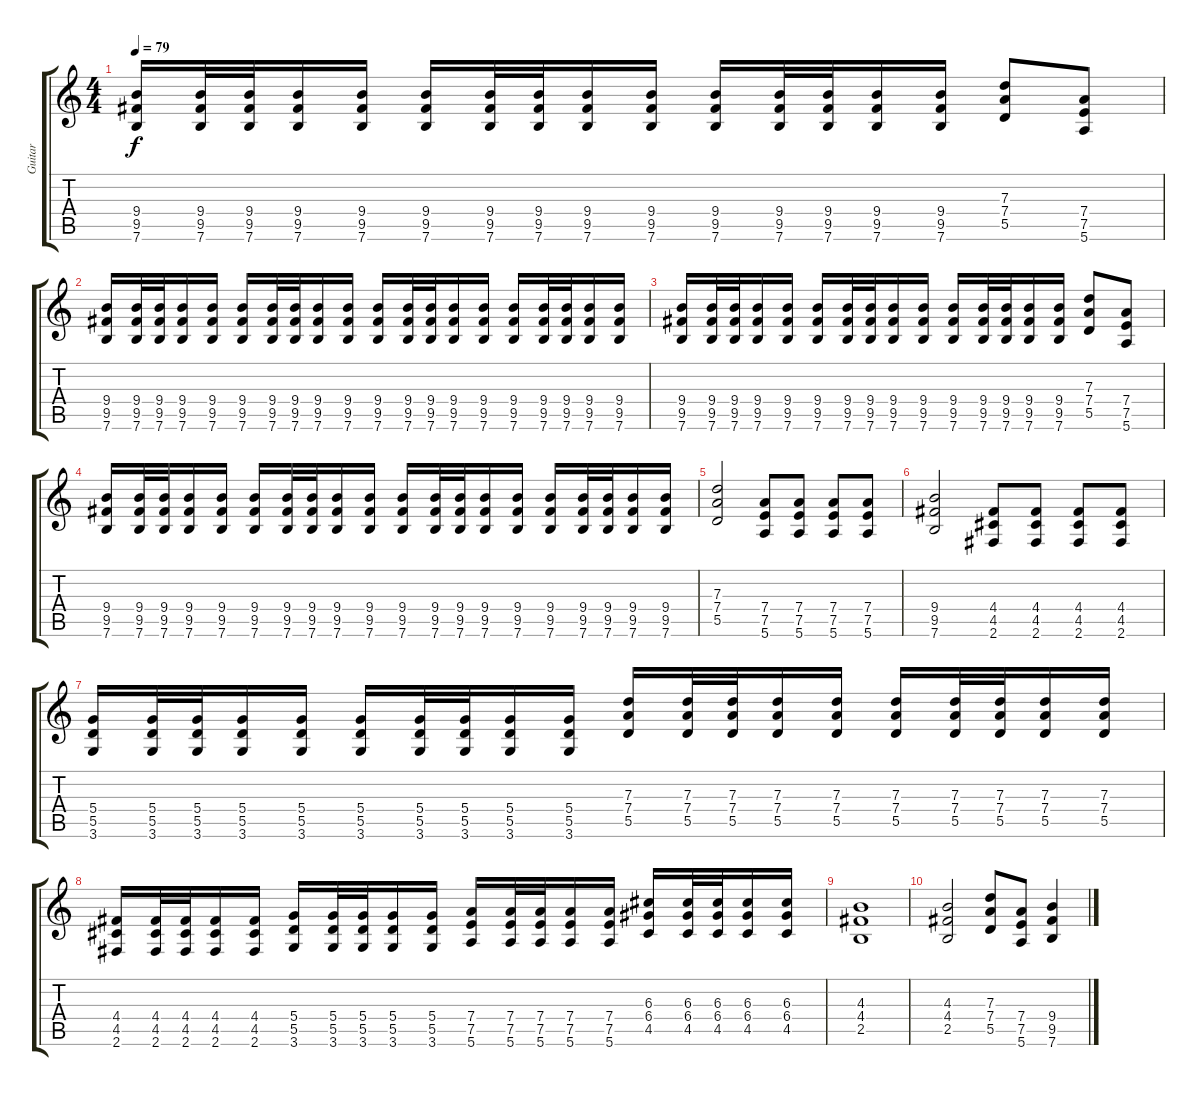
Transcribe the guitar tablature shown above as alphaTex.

\track ("Guitar" "Guitar") {instrument distortionguitar}
\staff {score tabs}
\tuning (E4 B3 G3 D3 A2 E2) {hide}
\ts (4 4)
\tempo 79
\clef g2
\ks c
(9.4 9.5 7.6).16{dy f} (9.4 9.5 7.6).32 (9.4 9.5 7.6).32 (9.4 9.5 7.6).16 (9.4 9.5 7.6).16 (9.4 9.5 7.6).16 (9.4 9.5 7.6).32 (9.4 9.5 7.6).32 (9.4 9.5 7.6).16 (9.4 9.5 7.6).16 (9.4 9.5 7.6).16 (9.4 9.5 7.6).32 (9.4 9.5 7.6).32 (9.4 9.5 7.6).16 (9.4 9.5 7.6).16 (7.3 7.4 5.5).8 (7.4 7.5 5.6).8 |
(9.4 9.5 7.6).16 (9.4 9.5 7.6).32 (9.4 9.5 7.6).32 (9.4 9.5 7.6).16 (9.4 9.5 7.6).16 (9.4 9.5 7.6).16 (9.4 9.5 7.6).32 (9.4 9.5 7.6).32 (9.4 9.5 7.6).16 (9.4 9.5 7.6).16 (9.4 9.5 7.6).16 (9.4 9.5 7.6).32 (9.4 9.5 7.6).32 (9.4 9.5 7.6).16 (9.4 9.5 7.6).16 (9.4 9.5 7.6).16 (9.4 9.5 7.6).32 (9.4 9.5 7.6).32 (9.4 9.5 7.6).16 (9.4 9.5 7.6).16 |
(9.4 9.5 7.6).16 (9.4 9.5 7.6).32 (9.4 9.5 7.6).32 (9.4 9.5 7.6).16 (9.4 9.5 7.6).16 (9.4 9.5 7.6).16 (9.4 9.5 7.6).32 (9.4 9.5 7.6).32 (9.4 9.5 7.6).16 (9.4 9.5 7.6).16 (9.4 9.5 7.6).16 (9.4 9.5 7.6).32 (9.4 9.5 7.6).32 (9.4 9.5 7.6).16 (9.4 9.5 7.6).16 (7.3 7.4 5.5).8 (7.4 7.5 5.6).8 |
(9.4 9.5 7.6).16 (9.4 9.5 7.6).32 (9.4 9.5 7.6).32 (9.4 9.5 7.6).16 (9.4 9.5 7.6).16 (9.4 9.5 7.6).16 (9.4 9.5 7.6).32 (9.4 9.5 7.6).32 (9.4 9.5 7.6).16 (9.4 9.5 7.6).16 (9.4 9.5 7.6).16 (9.4 9.5 7.6).32 (9.4 9.5 7.6).32 (9.4 9.5 7.6).16 (9.4 9.5 7.6).16 (9.4 9.5 7.6).16 (9.4 9.5 7.6).32 (9.4 9.5 7.6).32 (9.4 9.5 7.6).16 (9.4 9.5 7.6).16 |
(7.3 7.4 5.5).2 (7.4 7.5 5.6).8 (7.4 7.5 5.6).8 (7.4 7.5 5.6).8 (7.4 7.5 5.6).8 |
(9.4 9.5 7.6).2 (4.4 4.5 2.6).8 (4.4 4.5 2.6).8 (4.4 4.5 2.6).8 (4.4 4.5 2.6).8 |
(5.4 5.5 3.6).16 (5.4 5.5 3.6).32 (5.4 5.5 3.6).32 (5.4 5.5 3.6).16 (5.4 5.5 3.6).16 (5.4 5.5 3.6).16 (5.4 5.5 3.6).32 (5.4 5.5 3.6).32 (5.4 5.5 3.6).16 (5.4 5.5 3.6).16 (7.3 7.4 5.5).16 (7.3 7.4 5.5).32 (7.3 7.4 5.5).32 (7.3 7.4 5.5).16 (7.3 7.4 5.5).16 (7.3 7.4 5.5).16 (7.3 7.4 5.5).32 (7.3 7.4 5.5).32 (7.3 7.4 5.5).16 (7.3 7.4 5.5).16 |
(4.4 4.5 2.6).16 (4.4 4.5 2.6).32 (4.4 4.5 2.6).32 (4.4 4.5 2.6).16 (4.4 4.5 2.6).16 (5.4 5.5 3.6).16 (5.4 5.5 3.6).32 (5.4 5.5 3.6).32 (5.4 5.5 3.6).16 (5.4 5.5 3.6).16 (7.4 7.5 5.6).16 (7.4 7.5 5.6).32 (7.4 7.5 5.6).32 (7.4 7.5 5.6).16 (7.4 7.5 5.6).16 (6.3 6.4 4.5).16 (6.3 6.4 4.5).32 (6.3 6.4 4.5).32 (6.3 6.4 4.5).16 (6.3 6.4 4.5).16 |
(4.3 4.4 2.5).1 |
(4.3 4.4 2.5).2 (7.3 7.4 5.5).8 (7.4 7.5 5.6).8 (9.4 9.5 7.6).4
